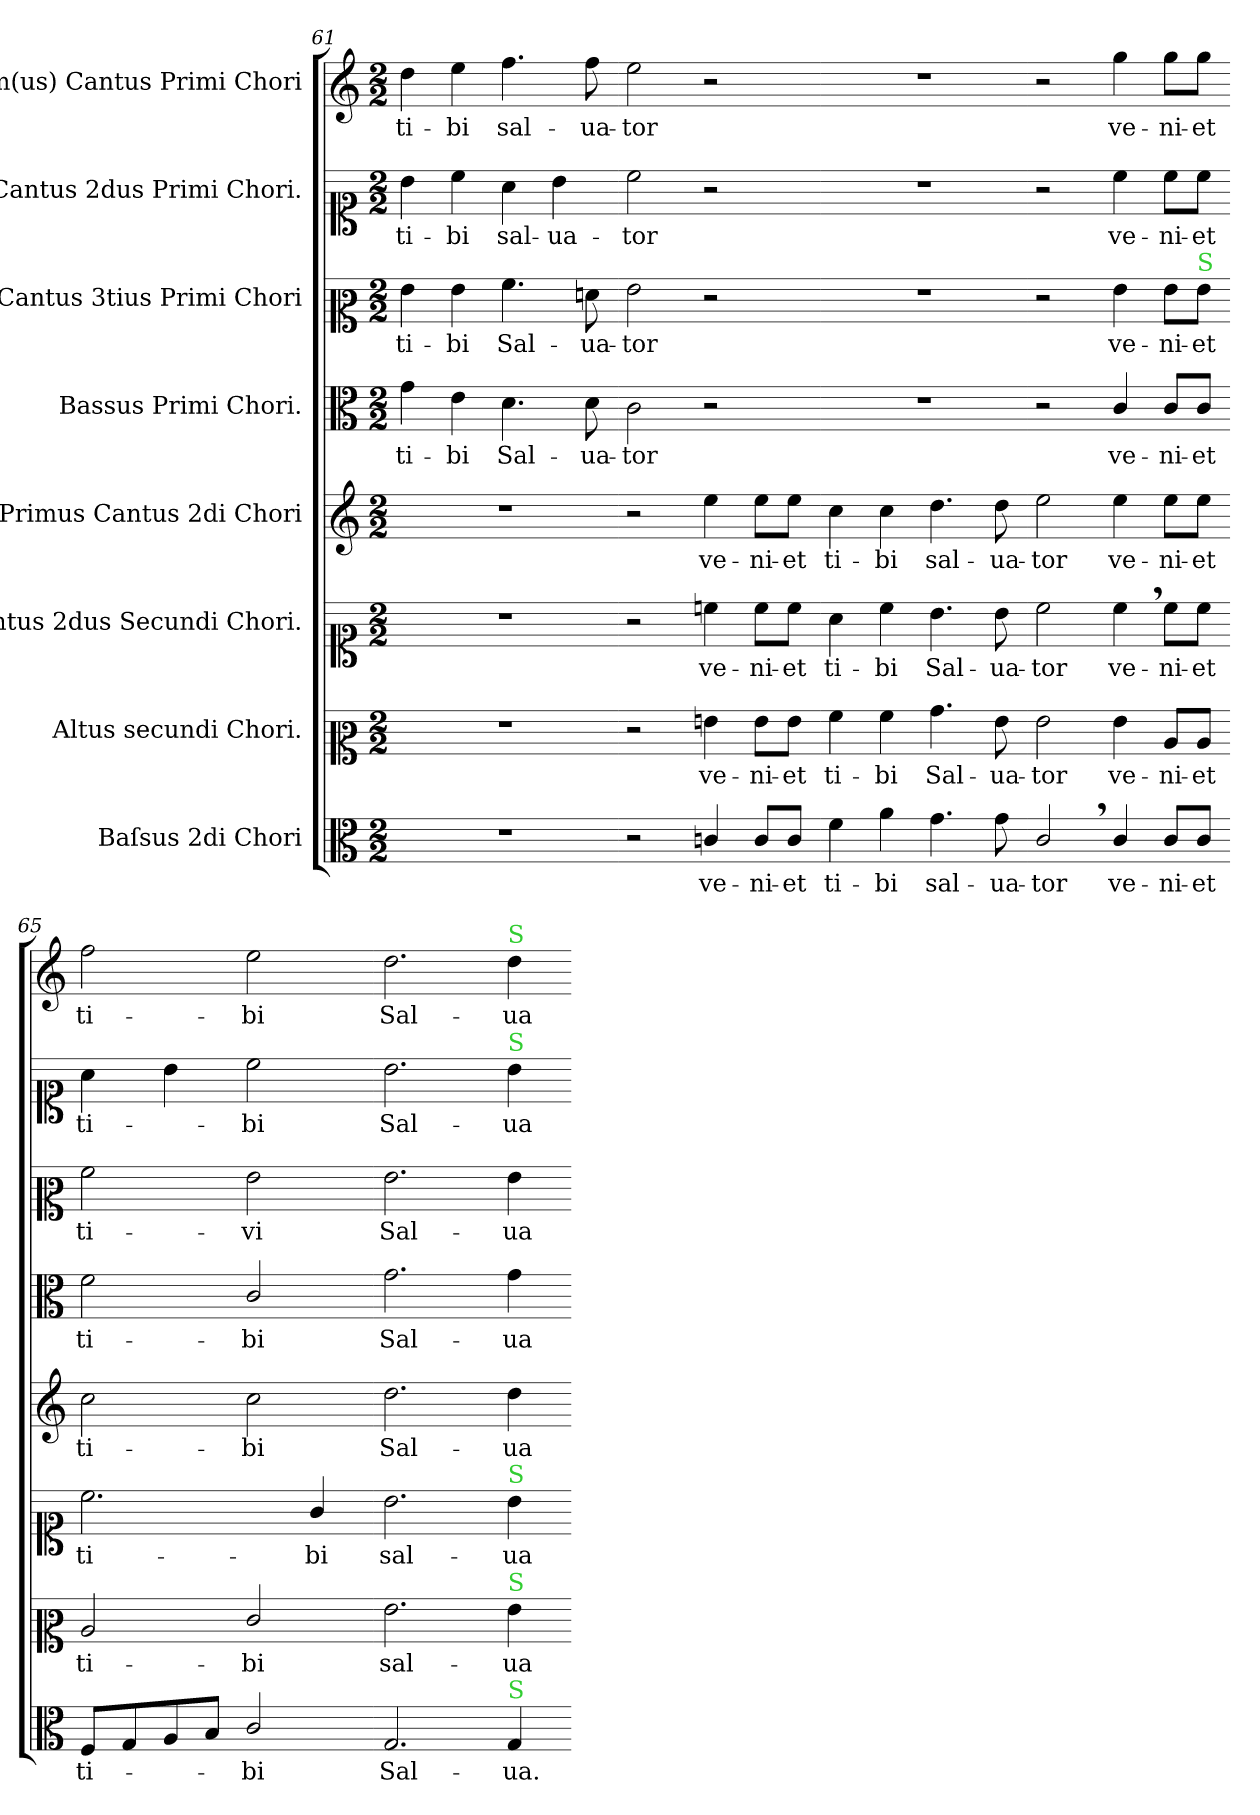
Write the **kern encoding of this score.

**kern	**text	**kern	**text	**kern	**text	**kern	**text	**kern	**text	**kern	**text	**kern	**text	**kern	**text
*part8	*part8	*part7	*part7	*part6	*part6	*part5	*part5	*part4	*part4	*part3	*part3	*part2	*part2	*part1	*part1
*staff8	*staff8	*staff7	*staff7	*staff6	*staff6	*staff5	*staff5	*staff4	*staff4	*staff3	*staff3	*staff2	*staff2	*staff1	*staff1
*I"Baſsus 2di Chori	*	*I"Altus secundi Chori.	*	*I"Cantus 2dus Secundi Chori.	*	*I"Primus Cantus 2di Chori	*	*I"Bassus Primi Chori.	*	*I"Cantus 3tius Primi Chori	*	*I"Cantus 2dus Primi Chori.	*	*I"1m(us) Cantus Primi Chori	*
*clefC3	*	*clefC2	*	*clefC1	*	*clefG2	*	*clefC3	*	*clefC2	*	*clefC1	*	*clefG2	*
*k[]	*	*k[]	*	*k[]	*	*k[]	*	*k[]	*	*k[]	*	*k[]	*	*k[]	*
*C:	*	*C:	*	*C:	*	*C:	*	*C:	*	*C:	*	*C:	*	*C:	*
*M2/2	*	*M2/2	*	*M2/2	*	*M2/2	*	*M2/2	*	*M2/2	*	*M2/2	*	*M2/2	*
=61	=61	=61	=61	=61	=61	=61	=61	=61	=61	=61	=61	=61	=61	=61	=61
1r	.	1r	.	1r	.	1r	.	4g\	ti-	4g\	ti-	4b\	ti-	4dd\	ti-
.	.	.	.	.	.	.	.	4e\	-bi	4g\	-bi	4cc\	-bi	4ee\	-bi
.	.	.	.	.	.	.	.	4.d\	Sal-	4.a\	Sal-	4a\	sal-	4.ff\	sal-
.	.	.	.	.	.	.	.	.	.	.	.	4b\	-ua-	.	.
.	.	.	.	.	.	.	.	8d\	-ua-	8fn\	-ua-	.	.	8ff\	-ua-
=62-	=62-	=62-	=62-	=62-	=62-	=62-	=62-	=62-	=62-	=62-	=62-	=62-	=62-	=62-	=62-
2r	.	2r	.	2r	.	2r	.	2c\	-tor	2g\	-tor	2cc\	-tor	2ee\	-tor
4cn/	ve-	4gn\	ve-	4ccn\	ve-	4ee\	ve-	2r	.	2r	.	2r	.	2r	.
8c/L	-ni-	8g\L	-ni-	8cc\L	-ni-	8ee\L	-ni-	.	.	.	.	.	.	.	.
8c/J	-et	8g\J	-et	8cc\J	-et	8ee\J	-et	.	.	.	.	.	.	.	.
=63-	=63-	=63-	=63-	=63-	=63-	=63-	=63-	=63-	=63-	=63-	=63-	=63-	=63-	=63-	=63-
4f\	ti-	4a\	ti-	4a\	ti-	4cc\	ti-	1r	.	1r	.	1r	.	1r	.
4a\	-bi	4a\	-bi	4cc\	-bi	4cc\	-bi	.	.	.	.	.	.	.	.
4.g\	sal-	4.b\	Sal-	4.b\	Sal-	4.dd\	sal-	.	.	.	.	.	.	.	.
8g\	-ua-	8g\	-ua-	8b\	-ua-	8dd\	-ua-	.	.	.	.	.	.	.	.
=64-	=64-	=64-	=64-	=64-	=64-	=64-	=64-	=64-	=64-	=64-	=64-	=64-	=64-	=64-	=64-
2c,</	-tor	2g\	-tor	2cc\	-tor	2ee\	-tor	2r	.	2r	.	2r	.	2r	.
4c/	ve-	4g\	ve-	4cc,<\	ve-	4ee\	ve-	4c/	ve-	4g\	ve-	4cc\	ve-	4gg\	ve-
8c/L	-ni-	8c/L	-ni-	8cc\L	-ni-	8ee\L	-ni-	8c/L	-ni-	8g\L	-ni-	8cc\L	-ni-	8gg\L	-ni-
!	!	!	!	!	!	!	!	!	!	!LO:TX:a:color=limegreen:t=S	!	!	!	!	!
8c/J	-et	8c/J	-et	8cc\J	-et	8ee\J	-et	8c/J	-et	8g\J	-et	8cc\J	-et	8gg\J	-et
=65-	=65-	=65-	=65-	=65-	=65-	=65-	=65-	=65-	=65-	=65-	=65-	=65-	=65-	=65-	=65-
8F/L	ti-	2c/	ti-	2.cc\	ti-	2cc\	ti-	2f\	ti-	2a\	ti-	4a\	ti-	2ff\	ti-
8G/	.	.	.	.	.	.	.	.	.	.	.	.	.	.	.
8A/	.	.	.	.	.	.	.	.	.	.	.	4b\	.	.	.
8B/J	.	.	.	.	.	.	.	.	.	.	.	.	.	.	.
2c/	-bi	2e/	-bi	.	.	2cc\	-bi	2c/	-bi	2g\	-vi	2cc\	-bi	2ee\	-bi
.	.	.	.	4g/	-bi	.	.	.	.	.	.	.	.	.	.
=66-	=66-	=66-	=66-	=66-	=66-	=66-	=66-	=66-	=66-	=66-	=66-	=66-	=66-	=66-	=66-
2.G/	Sal-	2.g\	sal-	2.b\	sal-	2.dd\	Sal-	2.g\	Sal-	2.g\	Sal-	2.b\	Sal-	2.dd\	Sal-
!	!	!	!	!	!	!	!	!	!	!	!	!	!	!LO:TX:a:color=limegreen:t=S	!
!	!	!	!	!	!	!	!	!	!	!	!	!LO:TX:a:color=limegreen:t=S	!	!	!
!	!	!	!	!LO:TX:a:color=limegreen:t=S	!	!	!	!	!	!	!	!	!	!	!
!	!	!LO:TX:a:color=limegreen:t=S	!	!	!	!	!	!	!	!	!	!	!	!	!
!LO:TX:a:color=limegreen:t=S	!	!	!	!	!	!	!	!	!	!	!	!	!	!	!
4G/	-ua.-	4g\	-ua-	4b\	-ua-	4dd\	-ua-	4g\	-ua-	4g\	-ua-	4b\	-ua-	4dd\	-ua-
=-	=-	=-	=-	=-	=-	=-	=-	=-	=-	=-	=-	=-	=-	=-	=-
*-	*-	*-	*-	*-	*-	*-	*-	*-	*-	*-	*-	*-	*-	*-	*-
